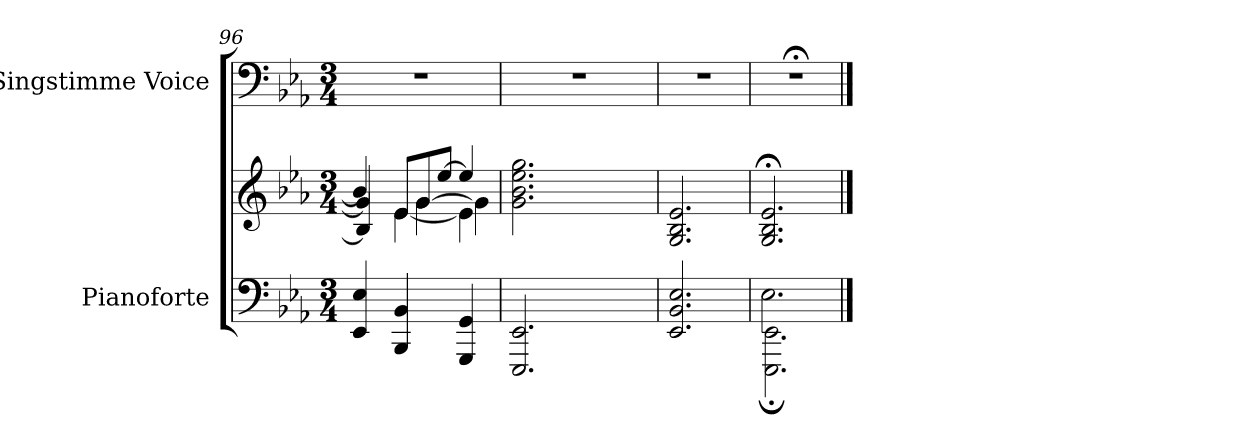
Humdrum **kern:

**kern	**kern	**kern
*part2	*part2	*part1
*staff3	*staff2	*staff1
*I"Pianoforte	*	*I"Singstimme Voice
*I'Pno	*	*
*clefF4	*clefG2	*clefF4
*k[b-e-a-]	*k[b-e-a-]	*k[b-e-a-]
*M3/4	*M3/4	*M3/4
=96	=96	=96
*	*^	*
*	*	*^	*
4EE-/ 4E-/	4b-/]	4B-/]	4g/]	2.r
*	*Xtuplet	*	*	*
4BBB-/ 4BB-/	12e-/L	[4e-\	12ryy	.
.	12g/	.	[6g\	.
.	[<12ee-/J	.	.	.
4GGG/ 4GG/	4ee-/]	4e-\]	4g\]	.
*	*v	*v	*v	*
=97	=97	=97
*^	*	*
2.EEE-/ 2.EE-/	4ryy	2.g\ 2.b-\ 2.ee-\ 2.gg\	2.r
.	4ryy	.	.
.	8ryy	.	.
.	16ryy	.	.
.	16ryy	.	.
*v	*v	*	*
=98	=98	=98
2.EE-/ 2.BB-/ 2.E-/	2.G/ 2.B-/ 2.e-/	2.r
=99	=99	=99
*^	*	*
2.E-\	2.EEE-\; 2.EE-\;	2.G/;< 2.B-/;< 2.e-/;<	2.r;<
*v	*v	*	*
==	==	==
*-	*-	*-
